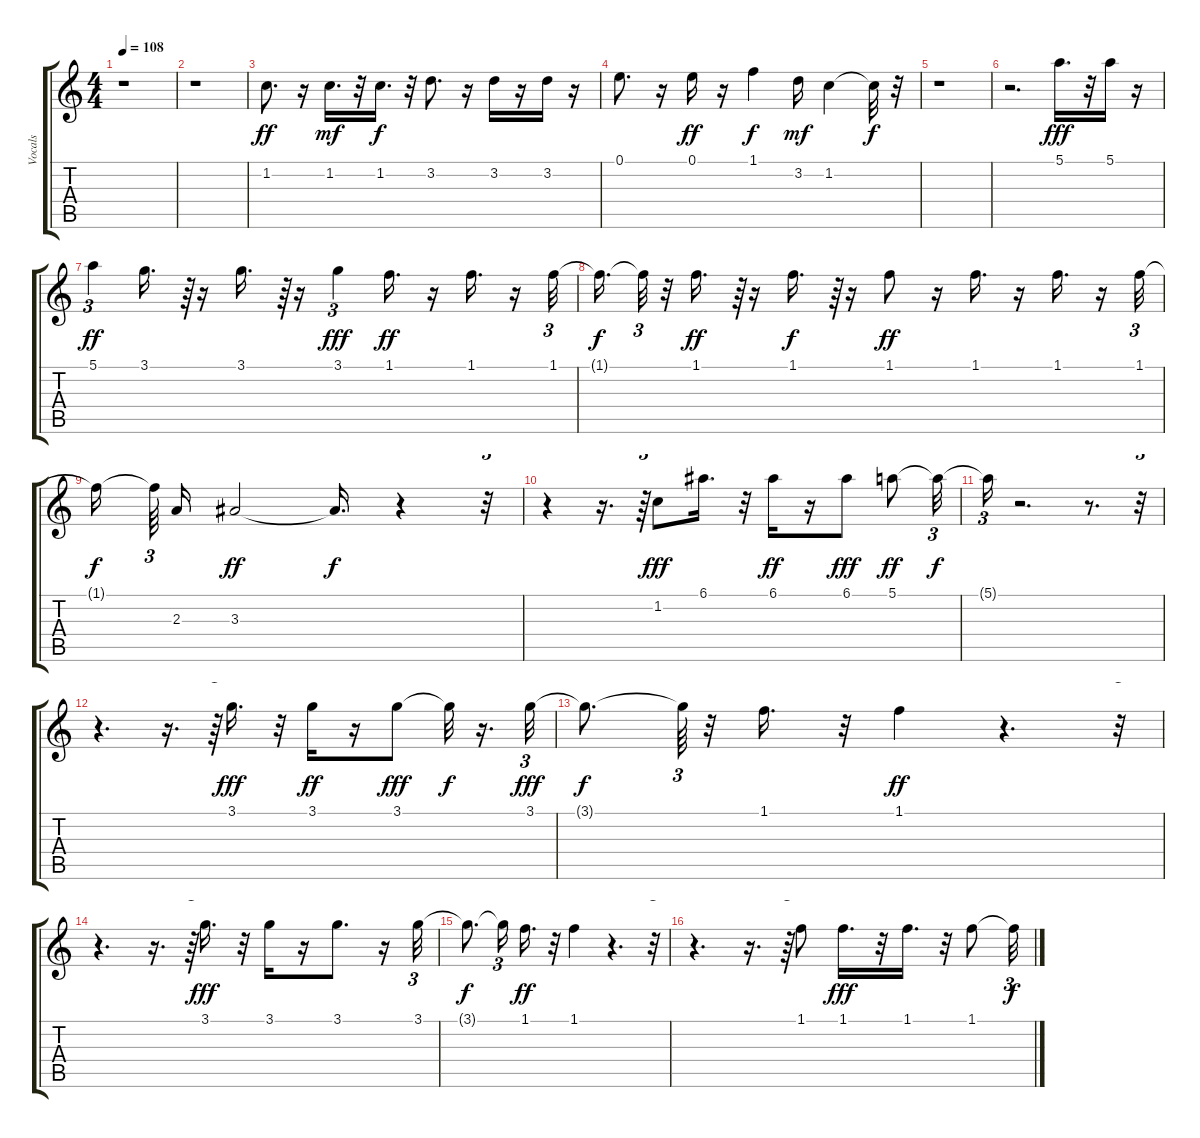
\track ("Vocals" "Vocals") {instrument overdrivenguitar}
\staff {score tabs}
\tuning (E4 B3 G3 D3 A2 E2) {hide}
\ts (4 4)
\tempo 108
\clef g2
\ks c
r.1{dy mf} |
r.1 |
1.2.8{d dy ff} r.16 1.2.16{d dy mf} r.32 1.2.16{d dy f} r.32 3.2.8{d} r.16 3.2.16 r.16 3.2.16 r.16 |
0.1.8{d} r.16 0.1.16{dy ff} r.16 1.1.4{dy f} 3.2.16{dy mf} 1.2.4 1.2{t}.32{dy f} r.32 |
r.1 |
r.2{d} 5.1.16{d dy fff} r.32 5.1.16 r.16 |
5.1.4{tu (3 2) dy ff} 3.1.16{d} r.64{tu (3 2)} r.16 3.1.16{d} r.64{tu (3 2)} r.16 3.1.4{tu (3 2) dy fff} 1.1.16{d dy ff} r.16 1.1.16{d} r.16 1.1.32{tu (3 2)} |
1.1{t}.16{d dy f} 1.1{t}.32{tu (3 2)} r.32 1.1.16{d dy ff} r.64{tu (3 2)} r.16 1.1.16{d dy f} r.64{tu (3 2)} r.16 1.1.8{dy ff} r.16 1.1.16{d} r.16 1.1.16{d} r.16 1.1.32{tu (3 2)} |
1.1{t}.16{dy f beam splitsecondary} 1.1{t}.64{tu (3 2)} 2.3.16 3.3.2{dy ff} 3.3{t}.16{d dy f} r.4 r.32{tu (3 2)} |
r.4 r.16{d} r.64{tu (3 2)} 1.2.8{dy fff} 6.1.16{d} r.32 6.1.16{dy ff} r.16 6.1.8{dy fff} 5.1.8{dy ff} 5.1{t}.32{tu (3 2) dy f} |
5.1{t}.16{tu (3 2)} r.2{d} r.8{d} r.32{tu (3 2)} |
r.4{d} r.16{d} r.64{tu (3 2)} 3.1.16{d dy fff} r.32 3.1.16{dy ff} r.16 3.1.8{dy fff} 3.1{t}.32{dy f} r.16{d} 3.1.32{tu (3 2) dy fff} |
3.1{t}.8{d dy f} 3.1{t}.64{tu (3 2)} r.32 1.1.16{d} r.32 1.1.4{dy ff} r.4{d} r.32{tu (3 2)} |
r.4{d} r.16{d} r.64{tu (3 2)} 3.1.16{d dy fff} r.32 3.1.16 r.16 3.1.8{d} r.16 3.1.32{tu (3 2)} |
3.1{t}.8{d dy f} 3.1{t}.16{tu (3 2)} 1.1.16{d dy ff} r.32 1.1.4 r.4{d} r.32{tu (3 2)} |
r.4{d} r.16{d} r.64{tu (3 2)} 1.1.8 1.1.16{d dy fff} r.32 1.1.16{d} r.32 1.1.8 1.1{t}.32{tu (3 2) dy f}
